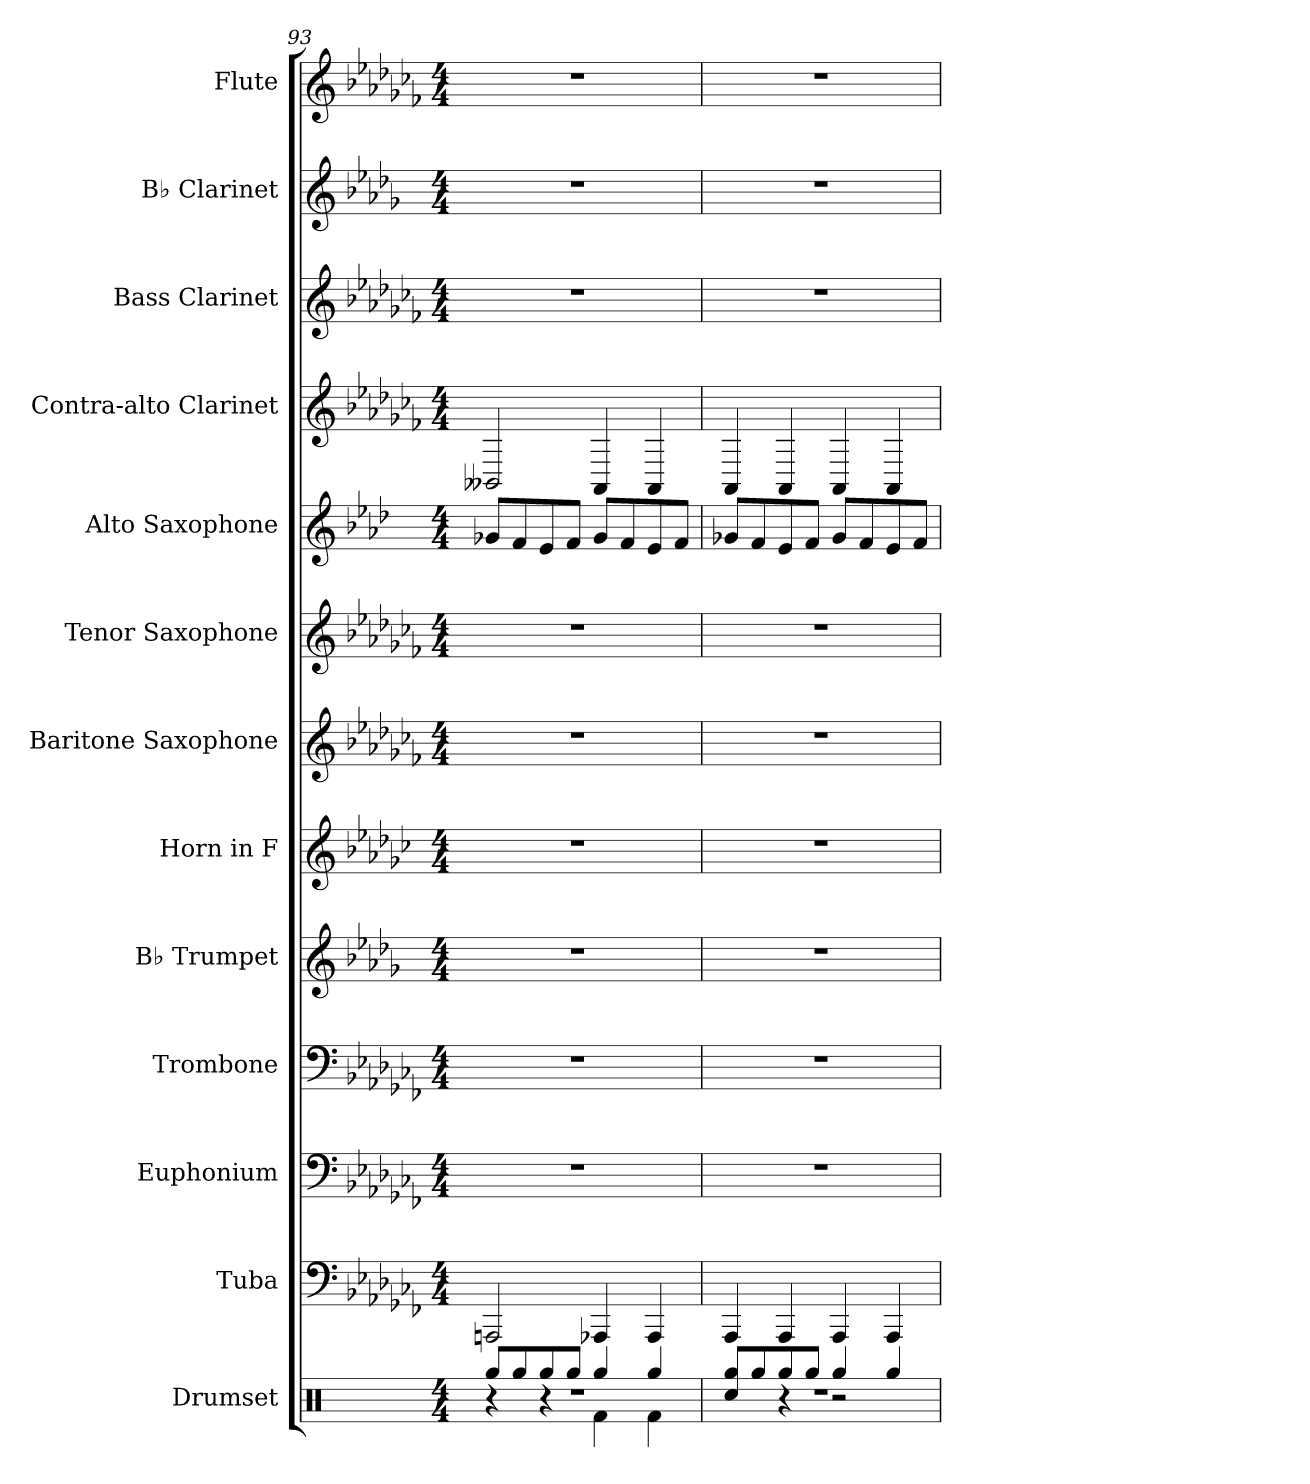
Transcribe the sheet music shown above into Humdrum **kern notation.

**kern	**kern	**kern	**kern	**kern	**kern	**kern	**kern	**kern	**kern	**kern	**kern	**kern
*part13	*part12	*part11	*part10	*part9	*part8	*part7	*part6	*part5	*part4	*part3	*part2	*part1
*staff13	*staff12	*staff11	*staff10	*staff9	*staff8	*staff7	*staff6	*staff5	*staff4	*staff3	*staff2	*staff1
*I"Drumset	*I"Tuba	*I"Euphonium	*I"Trombone	*I"B♭ Trumpet	*I"Horn in F	*I"Baritone Saxophone	*I"Tenor Saxophone	*I"Alto Saxophone	*I"Contra-alto Clarinet	*I"Bass Clarinet	*I"B♭ Clarinet	*I"Flute
*I'Drs.	*I'Tba.	*I'Euph.	*I'Tbn.	*I'B♭ Tpt.	*	*I'Bar. Sax.	*I'T. Sax.	*I'A. Sax.	*I'C-a. Cl.	*I'B. Cl.	*I'B♭ Cl.	*I'Fl.
!!LO:PB:g=z
*clefX	*clefF4	*clefF4	*clefF4	*clefG2	*clefG2	*clefG2	*clefG2	*clefG2	*clefG2	*clefG2	*clefG2	*clefG2
*	*	*	*	*ITrd1c2	*ITrd4c7	*ITrd12c21	*ITrd8c14	*ITrd5c9	*ITrd12c21	*ITrd8c14	*ITrd1c2	*
*k[]	*k[b-e-a-d-g-c-f-]	*k[b-e-a-d-g-c-f-]	*k[b-e-a-d-g-c-f-]	*k[b-e-a-d-g-c-f-]	*k[b-e-a-d-g-c-f-]	*k[b-e-a-d-g-c-f-]	*k[b-e-a-d-g-c-f-]	*k[b-e-a-d-g-c-f-]	*k[b-e-a-d-g-c-f-]	*k[b-e-a-d-g-c-f-]	*k[b-e-a-d-g-c-f-]	*k[b-e-a-d-g-c-f-]
*M4/4	*M4/4	*M4/4	*M4/4	*M4/4	*M4/4	*M4/4	*M4/4	*M4/4	*M4/4	*M4/4	*M4/4	*M4/4
=93	=93	=93	=93	=93	=93	=93	=93	=93	=93	=93	=93	=93
*^	*	*	*	*	*	*	*	*	*	*	*	*
*	*^	*	*	*	*	*	*	*	*	*	*	*	*
4r	1r	8Rgg/L	2AAAn/	1r	1r	1r	1r	1r	1r	8B--X/L	2BBB--X/	1r	1r	1r
.	.	8Rgg/	.	.	.	.	.	.	.	8A-/	.	.	.	.
4r	.	8Rgg/	.	.	.	.	.	.	.	8G-/	.	.	.	.
.	.	8Rgg/J	.	.	.	.	.	.	.	8A-/J	.	.	.	.
4Rf\	.	4Rgg/	4AAA-X/	.	.	.	.	.	.	8B--/L	4AAA-/	.	.	.
.	.	.	.	.	.	.	.	.	.	8A-/	.	.	.	.
4Rf\	.	4Rgg/	4AAA-/	.	.	.	.	.	.	8G-/	4AAA-/	.	.	.
.	.	.	.	.	.	.	.	.	.	8A-/J	.	.	.	.
=94	=94	=94	=94	=94	=94	=94	=94	=94	=94	=94	=94	=94	=94	=94
4Rcc/	1r	8Rgg/L	4AAA-/	1r	1r	1r	1r	1r	1r	8B--X/L	4AAA-/	1r	1r	1r
.	.	8Rgg/	.	.	.	.	.	.	.	8A-/	.	.	.	.
4r	.	8Rgg/	4AAA-/	.	.	.	.	.	.	8G-/	4AAA-/	.	.	.
.	.	8Rgg/J	.	.	.	.	.	.	.	8A-/J	.	.	.	.
2r	.	4Rgg/	4AAA-/	.	.	.	.	.	.	8B--/L	4AAA-/	.	.	.
.	.	.	.	.	.	.	.	.	.	8A-/	.	.	.	.
.	.	4Rgg/	4AAA-/	.	.	.	.	.	.	8G-/	4AAA-/	.	.	.
.	.	.	.	.	.	.	.	.	.	8A-/J	.	.	.	.
*v	*v	*v	*	*	*	*	*	*	*	*	*	*	*	*
=	=	=	=	=	=	=	=	=	=	=	=	=
*-	*-	*-	*-	*-	*-	*-	*-	*-	*-	*-	*-	*-
